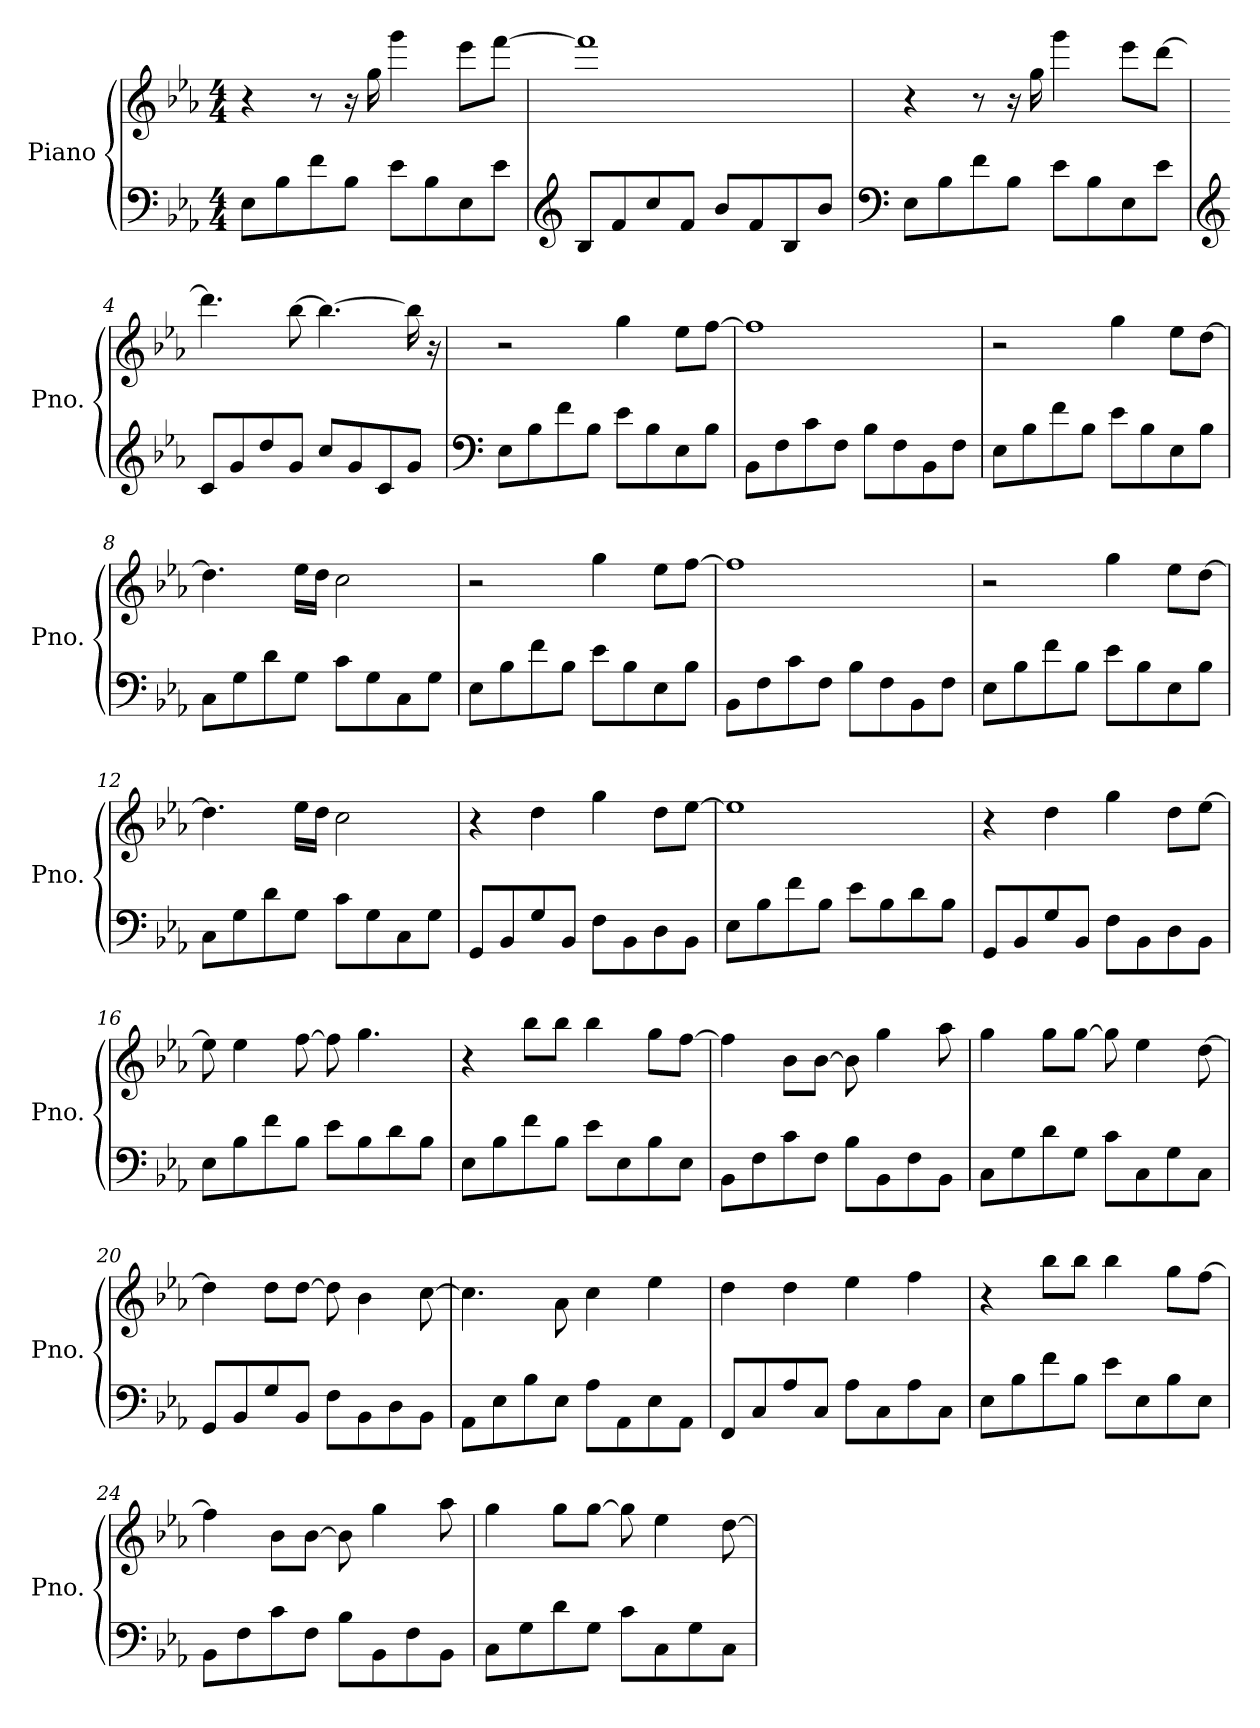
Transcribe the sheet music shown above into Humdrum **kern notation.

**kern	**kern
*part1	*part1
*staff2	*staff1
*I"Piano	*
*I'Pno.	*
*clefF4	*clefG2
*k[b-e-a-]	*k[b-e-a-]
*M4/4	*M4/4
=1	=1
8E-\L	4r
8B-\	.
8f\	8r
8B-\J	16r
.	16gg\
8e-\L	4ggg\
8B-\	.
8E-\	8eee-\L
8e-\J	[8fff\J
=2	=2
*clefG2	*
8B-/L	1fff]
8f/	.
8cc/	.
8f/J	.
8b-/L	.
8f/	.
8B-/	.
8b-/J	.
=3	=3
*clefF4	*
8E-\L	4r
8B-\	.
8f\	8r
8B-\J	16r
.	16gg\
8e-\L	4ggg\
8B-\	.
8E-\	8eee-\L
8e-\J	[8ddd\J
=4	=4
*clefG2	*
8c/L	4.ddd\]
8g/	.
8dd/	.
8g/J	[8bb-\
8cc/L	4.bb-\_
8g/	.
8c/	.
8g/J	16bb-\]
.	16r
=5	=5
*clefF4	*
8E-\L	2r
8B-\	.
8f\	.
8B-\J	.
8e-\L	4gg\
8B-\	.
8E-\	8ee-\L
8B-\J	[8ff\J
=6	=6
8BB-\L	1ff]
8F\	.
8c\	.
8F\J	.
8B-\L	.
8F\	.
8BB-\	.
8F\J	.
=7	=7
8E-\L	2r
8B-\	.
8f\	.
8B-\J	.
8e-\L	4gg\
8B-\	.
8E-\	8ee-\L
8B-\J	[8dd\J
=8	=8
8C\L	4.dd\]
8G\	.
8d\	.
8G\J	16ee-\LL
.	16dd\JJ
8c\L	2cc\
8G\	.
8C\	.
8G\J	.
=9	=9
8E-\L	2r
8B-\	.
8f\	.
8B-\J	.
8e-\L	4gg\
8B-\	.
8E-\	8ee-\L
8B-\J	[8ff\J
=10	=10
8BB-\L	1ff]
8F\	.
8c\	.
8F\J	.
8B-\L	.
8F\	.
8BB-\	.
8F\J	.
=11	=11
8E-\L	2r
8B-\	.
8f\	.
8B-\J	.
8e-\L	4gg\
8B-\	.
8E-\	8ee-\L
8B-\J	[8dd\J
=12	=12
8C\L	4.dd\]
8G\	.
8d\	.
8G\J	16ee-\LL
.	16dd\JJ
8c\L	2cc\
8G\	.
8C\	.
8G\J	.
=13	=13
8GG/L	4r
8BB-/	.
8G/	4dd\
8BB-/J	.
8F\L	4gg\
8BB-\	.
8D\	8dd\L
8BB-\J	[8ee-\J
=14	=14
8E-\L	1ee-]
8B-\	.
8f\	.
8B-\J	.
8e-\L	.
8B-\	.
8d\	.
8B-\J	.
=15	=15
8GG/L	4r
8BB-/	.
8G/	4dd\
8BB-/J	.
8F\L	4gg\
8BB-\	.
8D\	8dd\L
8BB-\J	[8ee-\J
=16	=16
8E-\L	8ee-\]
8B-\	4ee-\
8f\	.
8B-\J	[8ff\
8e-\L	8ff\]
8B-\	4.gg\
8d\	.
8B-\J	.
=17	=17
8E-\L	4r
8B-\	.
8f\	8bb-\L
8B-\J	8bb-\J
8e-\L	4bb-\
8E-\	.
8B-\	8gg\L
8E-\J	[8ff\J
=18	=18
8BB-\L	4ff\]
8F\	.
8c\	8b-\L
8F\J	[8b-\J
8B-\L	8b-\]
8BB-\	4gg\
8F\	.
8BB-\J	8aa-\
=19	=19
8C\L	4gg\
8G\	.
8d\	8gg\L
8G\J	[8gg\J
8c\L	8gg\]
8C\	4ee-\
8G\	.
8C\J	[8dd\
=20	=20
8GG/L	4dd\]
8BB-/	.
8G/	8dd\L
8BB-/J	[8dd\J
8F\L	8dd\]
8BB-\	4b-\
8D\	.
8BB-\J	[8cc\
=21	=21
8AA-\L	4.cc\]
8E-\	.
8B-\	.
8E-\J	8a-\
8A-\L	4cc\
8AA-\	.
8E-\	4ee-\
8AA-\J	.
=22	=22
8FF/L	4dd\
8C/	.
8A-/	4dd\
8C/J	.
8A-\L	4ee-\
8C\	.
8A-\	4ff\
8C\J	.
=23	=23
8E-\L	4r
8B-\	.
8f\	8bb-\L
8B-\J	8bb-\J
8e-\L	4bb-\
8E-\	.
8B-\	8gg\L
8E-\J	[8ff\J
=24	=24
8BB-\L	4ff\]
8F\	.
8c\	8b-\L
8F\J	[8b-\J
8B-\L	8b-\]
8BB-\	4gg\
8F\	.
8BB-\J	8aa-\
=25	=25
8C\L	4gg\
8G\	.
8d\	8gg\L
8G\J	[8gg\J
8c\L	8gg\]
8C\	4ee-\
8G\	.
8C\J	[8dd\
=	=
*-	*-
